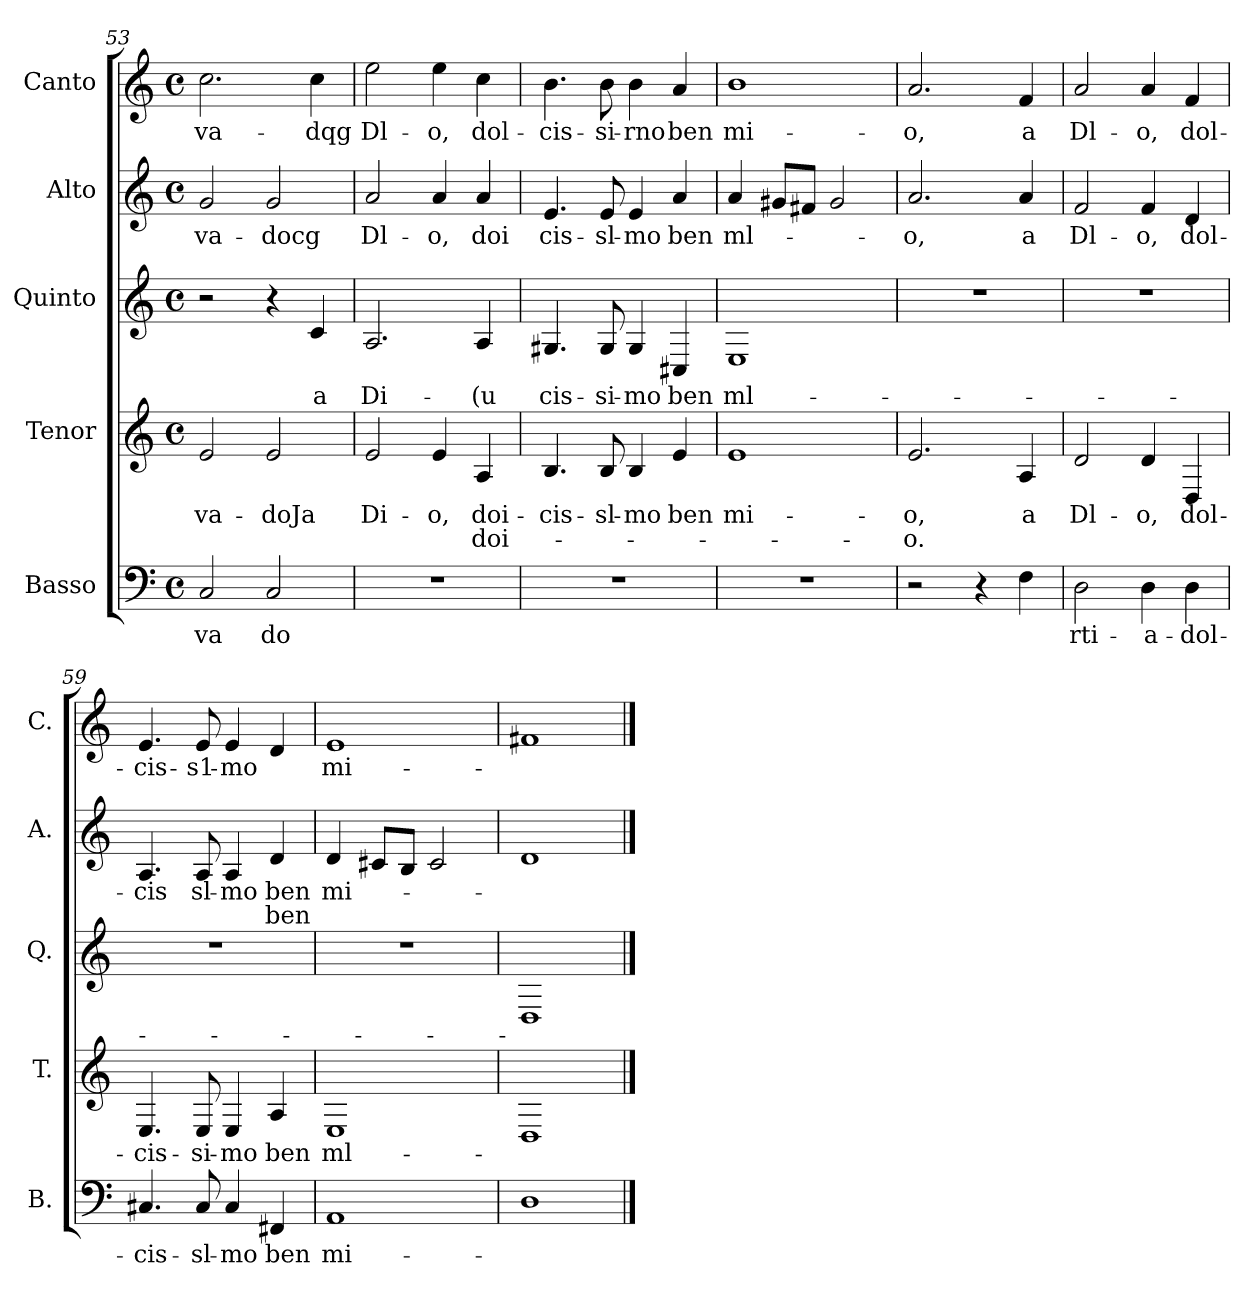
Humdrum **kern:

**kern	**text	**kern	**text	**text	**kern	**text	**kern	**text	**text	**kern	**text
*part5	*part5	*part4	*part4	*part4	*part3	*part3	*part2	*part2	*part2	*part1	*part1
*staff5	*staff5	*staff4	*staff4	*staff4	*staff3	*staff3	*staff2	*staff2	*staff2	*staff1	*staff1
*I"Basso	*	*I"Tenor	*	*	*I"Quinto	*	*I"Alto	*	*	*I"Canto	*
*I'B.	*	*I'T.	*	*	*I'Q.	*	*I'A.	*	*	*I'C.	*
*clefF4	*	*clefG2	*	*	*clefG2	*	*clefG2	*	*	*clefG2	*
*k[]	*	*k[]	*	*	*k[]	*	*k[]	*	*	*k[]	*
*M4/4	*	*M4/4	*	*	*M4/4	*	*M4/4	*	*	*M4/4	*
*met(c)	*	*met(c)	*	*	*met(c)	*	*met(c)	*	*	*met(c)	*
=53	=53	=53	=53	=53	=53	=53	=53	=53	=53	=53	=53
!	!LO:LY:b	!	!LO:LY:b	!	!	!	!	!LO:LY:b	!	!	!LO:LY:b
2C/	-va	2e/	-va-	.	2r	.	2g/	-va-	.	2.cc\	-va-
!	!LO:LY:b	!	!LO:LY:b	!	!	!	!	!LO:LY:b	!	!	!
2C/	-do	2e/	-doJa	.	4r	.	2g/	-docg	.	.	.
!	!	!	!	!	!	!LO:LY:b	!	!	!	!	!LO:LY:b
.	.	.	.	.	4c/	-a	.	.	.	4cc\	-dqg
=54	=54	=54	=54	=54	=54	=54	=54	=54	=54	=54	=54
!	!	!	!LO:LY:b	!	!	!LO:LY:b	!	!LO:LY:b	!	!	!LO:LY:b
1r	.	2e/	-Di-	.	2.A/	-Di-	2a/	-Dl-	.	2ee\	-Dl-
!	!	!	!LO:LY:b	!	!	!	!	!LO:LY:b	!	!	!LO:LY:b
.	.	4e/	-o,	.	.	.	4a/	-o,	.	4ee\	-o,
!	!	!	!LO:LY:b	!LO:LY:b	!	!LO:LY:b	!	!LO:LY:b	!	!	!LO:LY:b
.	.	4A/	-doi-	-doi-	4A/	-(u	4a/	-doi	.	4cc\	-dol-
=55	=55	=55	=55	=55	=55	=55	=55	=55	=55	=55	=55
!	!	!	!LO:LY:b	!	!	!LO:LY:b	!	!LO:LY:b	!	!	!LO:LY:b
1r	.	4.B/	-cis-	.	4.G#X/	-cis-	4.e/	-cis-	.	4.b\	-cis-
!	!	!	!LO:LY:b	!	!	!LO:LY:b	!	!LO:LY:b	!	!	!LO:LY:b
.	.	8B/	-sl-	.	8G#/	-si-	8e/	-sl-	.	8b\	-si-
!	!	!	!LO:LY:b	!	!	!LO:LY:b	!	!LO:LY:b	!	!	!LO:LY:b
.	.	4B/	-mo	.	4G#/	-mo	4e/	-mo	.	4b\	-rno
!	!	!	!LO:LY:b	!	!	!LO:LY:b	!	!LO:LY:b	!	!	!LO:LY:b
.	.	4e/	-ben	.	4C#X/	-ben	4a/	-ben	.	4a/	-ben
=56	=56	=56	=56	=56	=56	=56	=56	=56	=56	=56	=56
!	!	!	!LO:LY:b	!	!	!LO:LY:b	!	!LO:LY:b	!	!	!LO:LY:b
1r	.	1e	-mi-	.	1E	-ml-	4a/	-ml-	.	1b	-mi-
.	.	.	.	.	.	.	8g#X/L	.	.	.	.
.	.	.	.	.	.	.	8f#X/J	.	.	.	.
.	.	.	.	.	.	.	2g#/	.	.	.	.
=57	=57	=57	=57	=57	=57	=57	=57	=57	=57	=57	=57
!	!	!	!LO:LY:b	!LO:LY:b	!	!	!	!LO:LY:b	!	!	!LO:LY:b
2r	.	2.e/	-o,	-o.	1r	.	2.a/	-o,	.	2.a/	-o,
4r	.	.	.	.	.	.	.	.	.	.	.
!	!	!	!LO:LY:b	!	!	!	!	!LO:LY:b	!	!	!LO:LY:b
4F\	.	4A/	-a	.	.	.	4a/	-a	.	4f/	-a
=58	=58	=58	=58	=58	=58	=58	=58	=58	=58	=58	=58
!	!LO:LY:b	!	!LO:LY:b	!	!	!	!	!LO:LY:b	!	!	!LO:LY:b
2D\	-rti-	2d/	-Dl-	.	1r	.	2f/	-Dl-	.	2a/	-Dl-
!	!LO:LY:b	!	!LO:LY:b	!	!	!	!	!LO:LY:b	!	!	!LO:LY:b
4D\	-a-	4d/	-o,	.	.	.	4f/	-o,	.	4a/	-o,
!	!LO:LY:b	!	!LO:LY:b	!	!	!	!	!LO:LY:b	!	!	!LO:LY:b
4D\	-dol-	4D/	-dol-	.	.	.	4d/	-dol-	.	4f/	-dol-
!!LO:PB:g=z
=59	=59	=59	=59	=59	=59	=59	=59	=59	=59	=59	=59
!	!LO:LY:b	!	!LO:LY:b	!	!	!	!	!LO:LY:b	!	!	!LO:LY:b
4.C#X/	-cis-	4.E/	-cis-	.	1r	.	4.A/	-cis	.	4.e/	-cis-
!	!LO:LY:b	!	!LO:LY:b	!	!	!	!	!LO:LY:b	!	!	!LO:LY:b
8C#/	-sl-	8E/	-si-	.	.	.	8A/	-sl-	.	8e/	-s1-
!	!LO:LY:b	!	!LO:LY:b	!	!	!	!	!LO:LY:b	!	!	!LO:LY:b
4C#/	-mo	4E/	-mo	.	.	.	4A/	-mo	.	4e/	-mo
!	!LO:LY:b	!	!LO:LY:b	!	!	!	!	!LO:LY:b	!LO:LY:b	!	!
4FF#X/	-ben	4A/	-ben	.	.	.	4d/	-ben	-ben	4d/	.
=60	=60	=60	=60	=60	=60	=60	=60	=60	=60	=60	=60
!	!LO:LY:b	!	!LO:LY:b	!	!	!	!	!LO:LY:b	!	!	!LO:LY:b
1AA	-mi-	1E	-ml-	.	1r	.	4d/	-mi-	.	1e	-mi-
.	.	.	.	.	.	.	8c#X/L	.	.	.	.
.	.	.	.	.	.	.	8B/J	.	.	.	.
.	.	.	.	.	.	.	2c#/	.	.	.	.
=61	=61	=61	=61	=61	=61	=61	=61	=61	=61	=61	=61
1D	.	1D	.	.	1D	.	1d	.	.	1f#X	.
==	==	==	==	==	==	==	==	==	==	==	==
*-	*-	*-	*-	*-	*-	*-	*-	*-	*-	*-	*-
